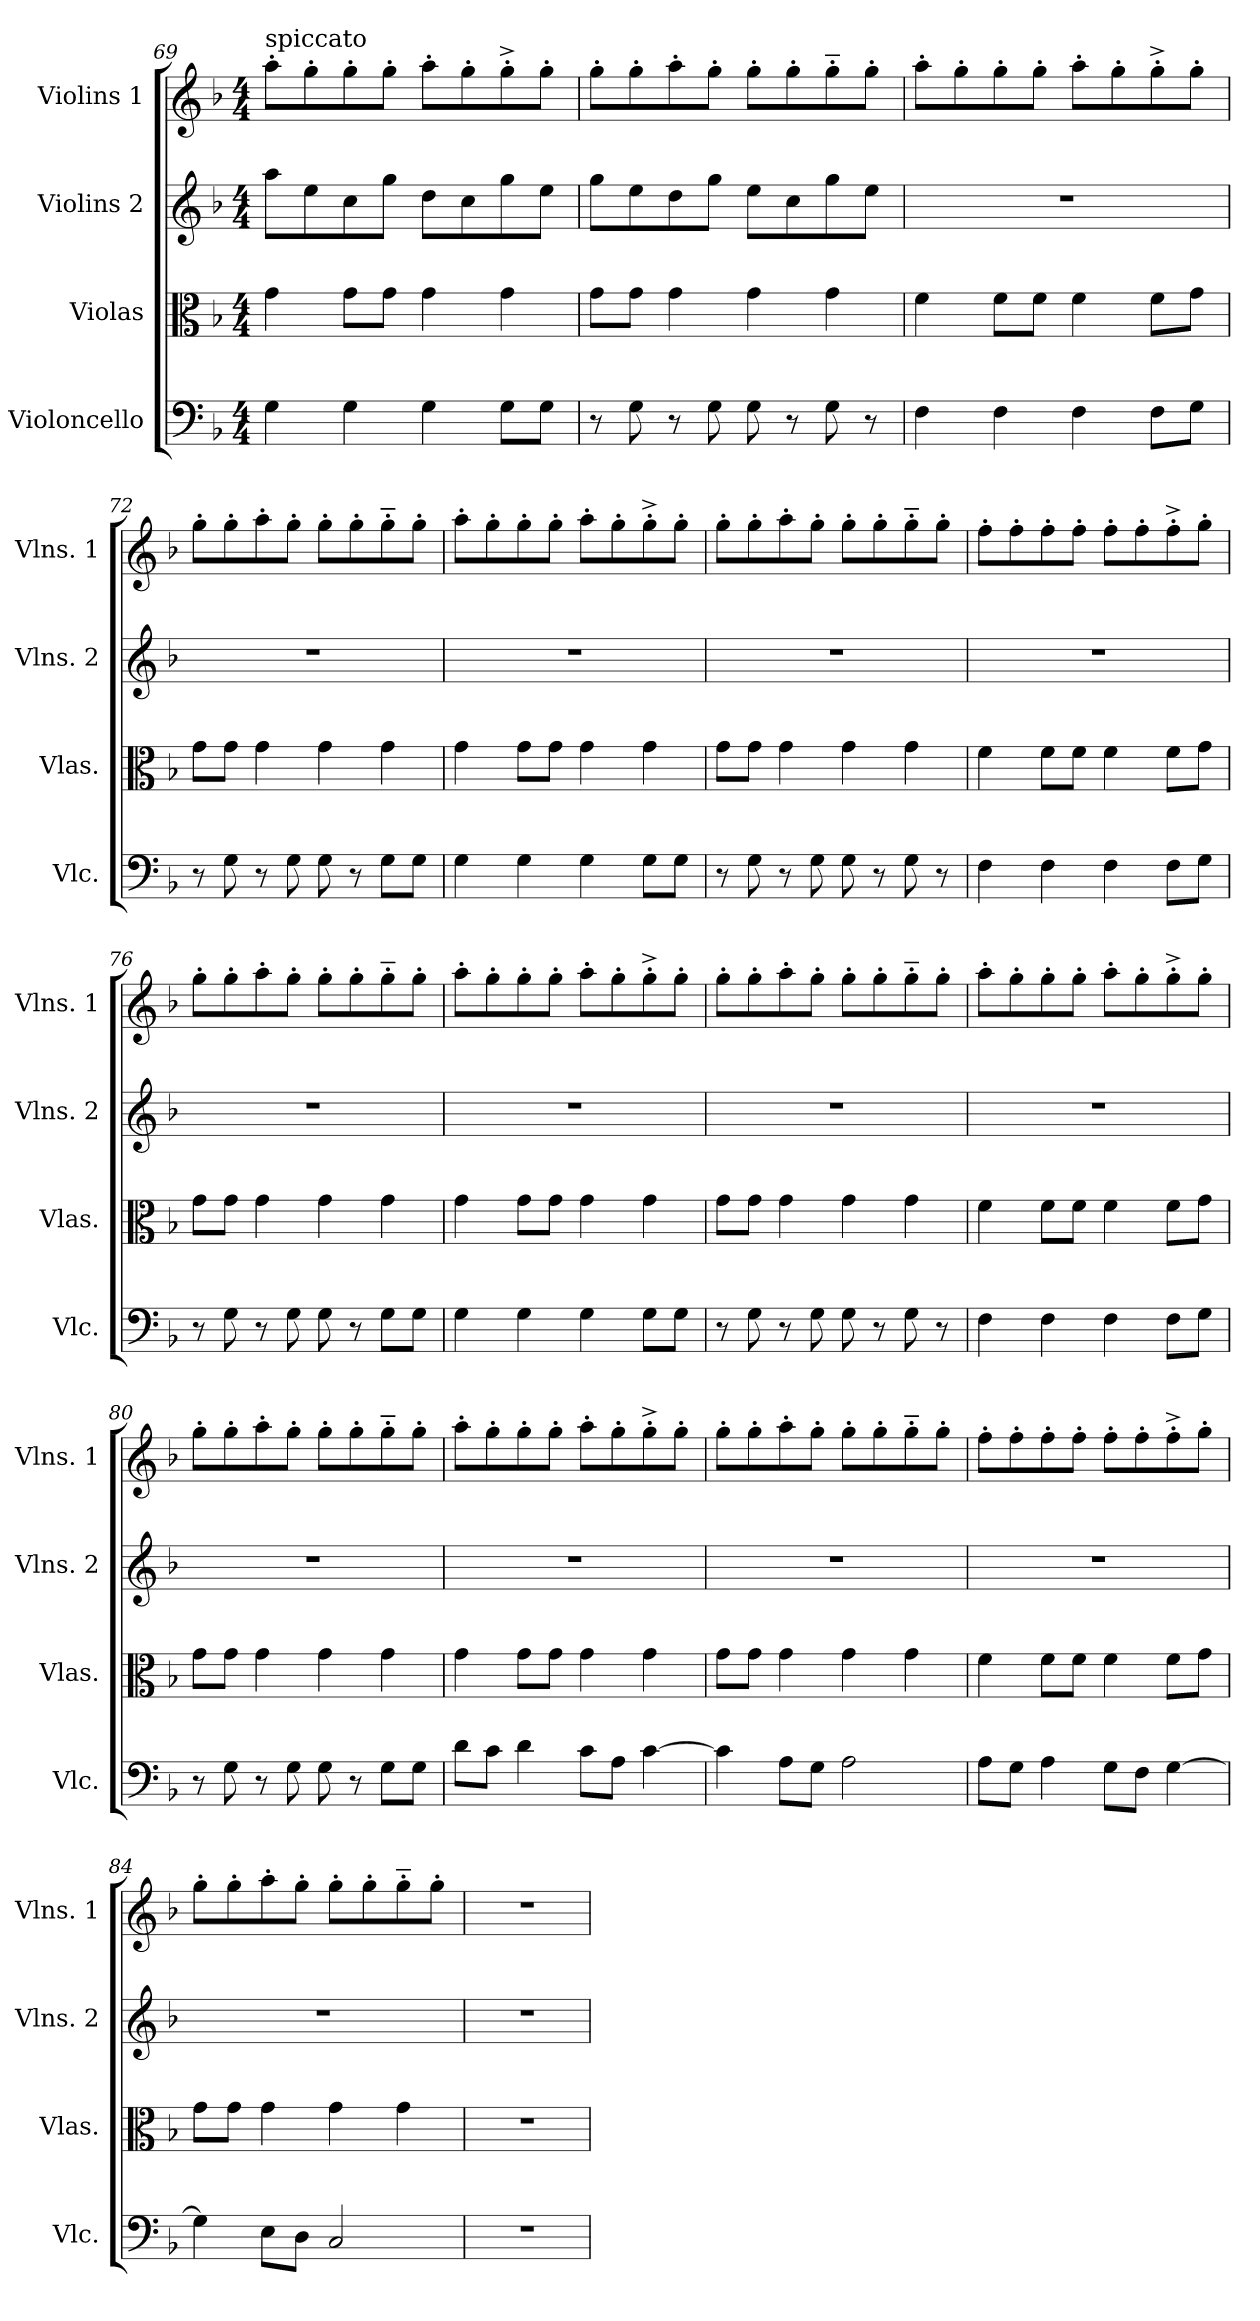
**kern	**kern	**kern	**kern
*part4	*part3	*part2	*part1
*staff4	*staff3	*staff2	*staff1
*I"Violoncello	*I"Violas	*I"Violins 2	*I"Violins 1
*I'Vlc.	*I'Vlas.	*I'Vlns. 2	*I'Vlns. 1
!!LO:PB:g=z
*clefF4	*clefC3	*clefG2	*clefG2
*k[b-]	*k[b-]	*k[b-]	*k[b-]
*F:	*F:	*F:	*F:
*M4/4	*M4/4	*M4/4	*M4/4
=69	=69	=69	=69
!	!	!	!LO:TX:a:t=spiccato
4G\	4g\	8aa\L	8aa'\L
.	.	8ee\	8gg'\
4G\	8g\L	8cc\	8gg'\
.	8g\J	8gg\J	8gg'\J
4G\	4g\	8dd\L	8aa'\L
.	.	8cc\	8gg'\
8G\L	4g\	8gg\	8gg^'\
8G\J	.	8ee\J	8gg'\J
=70	=70	=70	=70
8r	8g\L	8gg\L	8gg'\L
8G\	8g\J	8ee\	8gg'\
8r	4g\	8dd\	8aa'\
8G\	.	8gg\J	8gg'\J
8G\	4g\	8ee\L	8gg'\L
8r	.	8cc\	8gg'\
8G\	4g\	8gg\	8gg~'\
8r	.	8ee\J	8gg'\J
=71	=71	=71	=71
4F\	4f\	1r	8aa'\L
.	.	.	8gg'\
4F\	8f\L	.	8gg'\
.	8f\J	.	8gg'\J
4F\	4f\	.	8aa'\L
.	.	.	8gg'\
8F\L	8f\L	.	8gg^'\
8G\J	8g\J	.	8gg'\J
=72	=72	=72	=72
8r	8g\L	1r	8gg'\L
8G\	8g\J	.	8gg'\
8r	4g\	.	8aa'\
8G\	.	.	8gg'\J
8G\	4g\	.	8gg'\L
8r	.	.	8gg'\
8G\L	4g\	.	8gg~'\
8G\J	.	.	8gg'\J
!!LO:LB:g=z
=73	=73	=73	=73
4G\	4g\	1r	8aa'\L
.	.	.	8gg'\
4G\	8g\L	.	8gg'\
.	8g\J	.	8gg'\J
4G\	4g\	.	8aa'\L
.	.	.	8gg'\
8G\L	4g\	.	8gg^'\
8G\J	.	.	8gg'\J
=74	=74	=74	=74
8r	8g\L	1r	8gg'\L
8G\	8g\J	.	8gg'\
8r	4g\	.	8aa'\
8G\	.	.	8gg'\J
8G\	4g\	.	8gg'\L
8r	.	.	8gg'\
8G\	4g\	.	8gg~'\
8r	.	.	8gg'\J
=75	=75	=75	=75
4F\	4f\	1r	8ff'\L
.	.	.	8ff'\
4F\	8f\L	.	8ff'\
.	8f\J	.	8ff'\J
4F\	4f\	.	8ff'\L
.	.	.	8ff'\
8F\L	8f\L	.	8ff^'\
8G\J	8g\J	.	8gg'\J
=76	=76	=76	=76
8r	8g\L	1r	8gg'\L
8G\	8g\J	.	8gg'\
8r	4g\	.	8aa'\
8G\	.	.	8gg'\J
8G\	4g\	.	8gg'\L
8r	.	.	8gg'\
8G\L	4g\	.	8gg~'\
8G\J	.	.	8gg'\J
!!LO:LB:g=z
=77	=77	=77	=77
4G\	4g\	1r	8aa'\L
.	.	.	8gg'\
4G\	8g\L	.	8gg'\
.	8g\J	.	8gg'\J
4G\	4g\	.	8aa'\L
.	.	.	8gg'\
8G\L	4g\	.	8gg^'\
8G\J	.	.	8gg'\J
=78	=78	=78	=78
8r	8g\L	1r	8gg'\L
8G\	8g\J	.	8gg'\
8r	4g\	.	8aa'\
8G\	.	.	8gg'\J
8G\	4g\	.	8gg'\L
8r	.	.	8gg'\
8G\	4g\	.	8gg~'\
8r	.	.	8gg'\J
=79	=79	=79	=79
4F\	4f\	1r	8aa'\L
.	.	.	8gg'\
4F\	8f\L	.	8gg'\
.	8f\J	.	8gg'\J
4F\	4f\	.	8aa'\L
.	.	.	8gg'\
8F\L	8f\L	.	8gg^'\
8G\J	8g\J	.	8gg'\J
=80	=80	=80	=80
8r	8g\L	1r	8gg'\L
8G\	8g\J	.	8gg'\
8r	4g\	.	8aa'\
8G\	.	.	8gg'\J
8G\	4g\	.	8gg'\L
8r	.	.	8gg'\
8G\L	4g\	.	8gg~'\
8G\J	.	.	8gg'\J
!!LO:PB:g=z
=81	=81	=81	=81
8d\L	4g\	1r	8aa'\L
8c\J	.	.	8gg'\
4d\	8g\L	.	8gg'\
.	8g\J	.	8gg'\J
8c\L	4g\	.	8aa'\L
8A\J	.	.	8gg'\
[4c\	4g\	.	8gg^'\
.	.	.	8gg'\J
=82	=82	=82	=82
4c\]	8g\L	1r	8gg'\L
.	8g\J	.	8gg'\
8A\L	4g\	.	8aa'\
8G\J	.	.	8gg'\J
2A\	4g\	.	8gg'\L
.	.	.	8gg'\
.	4g\	.	8gg~'\
.	.	.	8gg'\J
=83	=83	=83	=83
8A\L	4f\	1r	8ff'\L
8G\J	.	.	8ff'\
4A\	8f\L	.	8ff'\
.	8f\J	.	8ff'\J
8G\L	4f\	.	8ff'\L
8F\J	.	.	8ff'\
[4G\	8f\L	.	8ff^'\
.	8g\J	.	8gg'\J
=84	=84	=84	=84
4G\]	8g\L	1r	8gg'\L
.	8g\J	.	8gg'\
8E\L	4g\	.	8aa'\
8D\J	.	.	8gg'\J
2C/	4g\	.	8gg'\L
.	.	.	8gg'\
.	4g\	.	8gg~'\
.	.	.	8gg'\J
=85	=85	=85	=85
1r	1r	1r	1r
=	=	=	=
*-	*-	*-	*-
